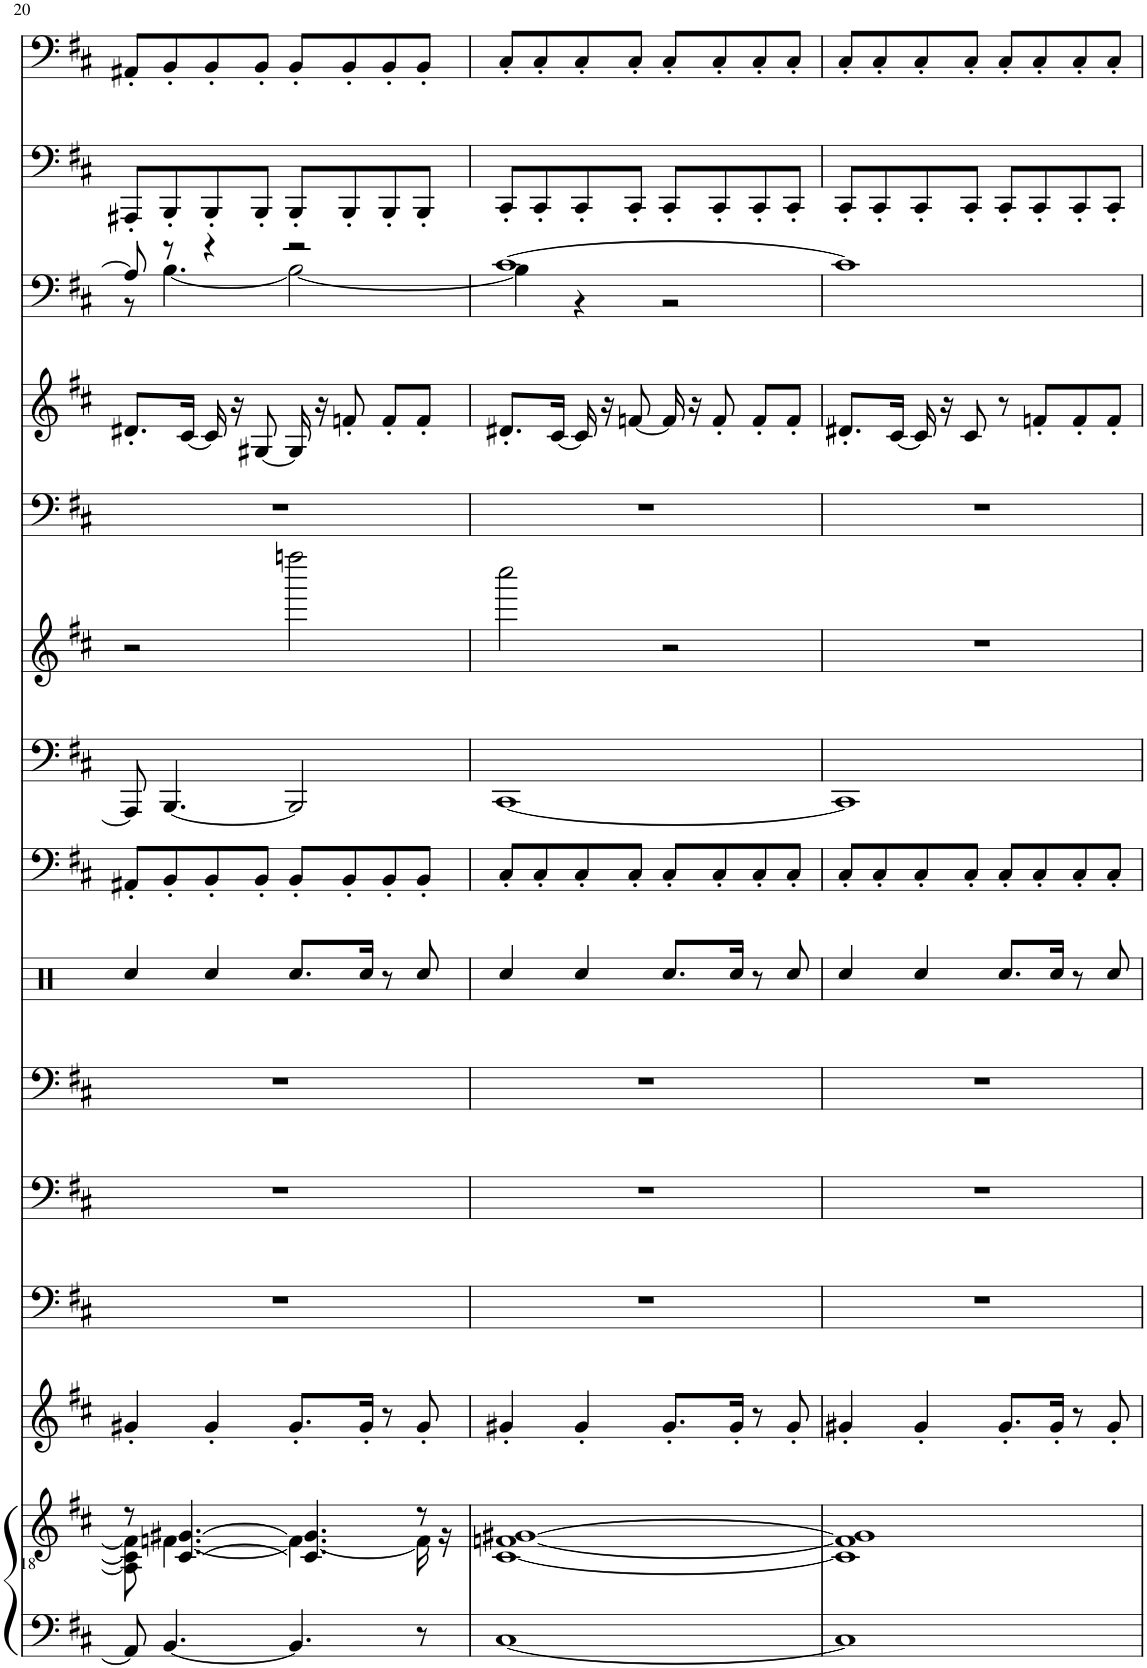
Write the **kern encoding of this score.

**kern	**kern	**kern	**kern	**kern	**kern	**kern	**kern	**kern	**kern	**kern	**kern	**kern	**kern	**kern
*part14	*part14	*part13	*part12	*part11	*part10	*part9	*part8	*part7	*part6	*part5	*part4	*part3	*part2	*part1
*staff15	*staff14	*staff13	*staff12	*staff11	*staff10	*staff9	*staff8	*staff7	*staff6	*staff5	*staff4	*staff3	*staff2	*staff1
*I"Bright Piano	*	*I"Synth Drum	*I"Gunshot	*I"Overdrive Gtr	*I"DistortionGtr	*I"Percussion	*I"Athmosphere	*I"Saw Wave	*I"Syn.Strings 1	*I"Saw Wave	*I"Tenor Sax	*I"Syn.Strings 1	*I"Bass Lead	*I"Synth Bass 2, I Love It
*I'Pno	*	*	*	*	*	*	*	*	*I'Str	*	*I'T Sax	*I'Str	*	*
!!LO:PB:g=z
*clefF4	*clefG2	*clefF4	*clefF4	*clefF4	*clefF4	*clefX	*clefF4	*clefF4	*clefG2	*clefF4	*clefG2	*clefF4	*clefF4	*clefF4
*	*	*	*	*	*	*	*	*	*	*	*Trd8c14	*	*	*
*k[f#c#]	*k[f#c#]	*k[f#c#]	*k[f#c#]	*k[f#c#]	*k[f#c#]	*k[]	*k[f#c#]	*k[f#c#]	*k[f#c#]	*k[f#c#]	*k[f#c#]	*k[f#c#]	*k[f#c#]	*k[f#c#]
*M4/4	*M4/4	*M4/4	*M4/4	*M4/4	*M4/4	*M4/4	*M4/4	*M4/4	*M4/4	*M4/4	*M4/4	*M4/4	*M4/4	*M4/4
=20	=20	=20	=20	=20	=20	=20	=20	=20	=20	=20	=20	=20	=20	=20
*	*^	*	*	*	*	*	*	*	*	*	*	*^	*	*
8AA#/]	8r	8A#\] 8c#\] 8f\]	4g#X'/	1r	1r	1r	4Rcc/	8AA#X'/L	8AAA#/]	2r	1r	8.d#X'/L	8A#/]	8r	8AAA#X'/L	8AA#X'/L
[4.BB/	[4.c#/ [4.g#X/	[4.fn\	.	.	.	.	.	8BB'/	[4.BBB/	.	.	.	8r	[4.B\	8BBB'/	8BB'/
.	.	.	.	.	.	.	.	.	.	.	.	[16c#/Jk	.	.	.	.
.	.	.	4g#'/	.	.	.	4Rcc/	8BB'/	.	.	.	16c#/]	4r	.	8BBB'/	8BB'/
.	.	.	.	.	.	.	.	.	.	.	.	16r	.	.	.	.
.	.	.	.	.	.	.	.	8BB'/J	.	.	.	[8G#X/	.	.	8BBB'/J	8BB'/J
4.BB/]	4.c#/] 4.g#/]	4.f\_	8.g#'/L	.	.	.	8.Rcc/L	8BB'/L	2BBB/]	2ffffn\	.	16G#/]	2r	2B\_	8BBB'/L	8BB'/L
.	.	.	.	.	.	.	.	.	.	.	.	16r	.	.	.	.
.	.	.	.	.	.	.	.	8BB'/	.	.	.	8fn'/	.	.	8BBB'/	8BB'/
.	.	.	16g#'/Jk	.	.	.	16Rcc/Jk	.	.	.	.	.	.	.	.	.
.	.	.	8r	.	.	.	8r	8BB'/	.	.	.	8f'/L	.	.	8BBB'/	8BB'/
8r	8r	16f\]	8g#'/	.	.	.	8Rcc/	8BB'/J	.	.	.	8f'/J	.	.	8BBB'/J	8BB'/J
.	.	16r	.	.	.	.	.	.	.	.	.	.	.	.	.	.
*	*v	*v	*	*	*	*	*	*	*	*	*	*	*	*	*	*
=21	=21	=21	=21	=21	=21	=21	=21	=21	=21	=21	=21	=21	=21	=21	=21
[1C#	[1c# [1fn [1g#X	4g#X'/	1r	1r	1r	4Rcc/	8C#'/L	[1CC#	2cccc#\	1r	8.d#X'/L	[1c#	4B\]	8CC#'/L	8C#'/L
.	.	.	.	.	.	.	8C#'/	.	.	.	.	.	.	8CC#'/	8C#'/
.	.	.	.	.	.	.	.	.	.	.	[16c#/Jk	.	.	.	.
.	.	4g#'/	.	.	.	4Rcc/	8C#'/	.	.	.	16c#/]	.	4r	8CC#'/	8C#'/
.	.	.	.	.	.	.	.	.	.	.	16r	.	.	.	.
.	.	.	.	.	.	.	8C#'/J	.	.	.	[8fn/	.	.	8CC#'/J	8C#'/J
.	.	8.g#'/L	.	.	.	8.Rcc/L	8C#'/L	.	2r	.	16f/]	.	2r	8CC#'/L	8C#'/L
.	.	.	.	.	.	.	.	.	.	.	16r	.	.	.	.
.	.	.	.	.	.	.	8C#'/	.	.	.	8f'/	.	.	8CC#'/	8C#'/
.	.	16g#'/Jk	.	.	.	16Rcc/Jk	.	.	.	.	.	.	.	.	.
.	.	8r	.	.	.	8r	8C#'/	.	.	.	8f'/L	.	.	8CC#'/	8C#'/
.	.	8g#'/	.	.	.	8Rcc/	8C#'/J	.	.	.	8f'/J	.	.	8CC#'/J	8C#'/J
*	*	*	*	*	*	*	*	*	*	*	*	*v	*v	*	*
=22	=22	=22	=22	=22	=22	=22	=22	=22	=22	=22	=22	=22	=22	=22
1C#]	1c#] 1f] 1g#]	4g#X'/	1r	1r	1r	4Rcc/	8C#'/L	1CC#]	1r	1r	8.d#X'/L	1c#]	8CC#'/L	8C#'/L
.	.	.	.	.	.	.	8C#'/	.	.	.	.	.	8CC#'/	8C#'/
.	.	.	.	.	.	.	.	.	.	.	[16c#/Jk	.	.	.
.	.	4g#'/	.	.	.	4Rcc/	8C#'/	.	.	.	16c#/]	.	8CC#'/	8C#'/
.	.	.	.	.	.	.	.	.	.	.	16r	.	.	.
.	.	.	.	.	.	.	8C#'/J	.	.	.	8c#/	.	8CC#'/J	8C#'/J
.	.	8.g#'/L	.	.	.	8.Rcc/L	8C#'/L	.	.	.	8r	.	8CC#'/L	8C#'/L
.	.	.	.	.	.	.	8C#'/	.	.	.	8fn'/L	.	8CC#'/	8C#'/
.	.	16g#'/Jk	.	.	.	16Rcc/Jk	.	.	.	.	.	.	.	.
.	.	8r	.	.	.	8r	8C#'/	.	.	.	8f'/	.	8CC#'/	8C#'/
.	.	8g#'/	.	.	.	8Rcc/	8C#'/J	.	.	.	8f'/J	.	8CC#'/J	8C#'/J
=	=	=	=	=	=	=	=	=	=	=	=	=	=	=
*-	*-	*-	*-	*-	*-	*-	*-	*-	*-	*-	*-	*-	*-	*-
